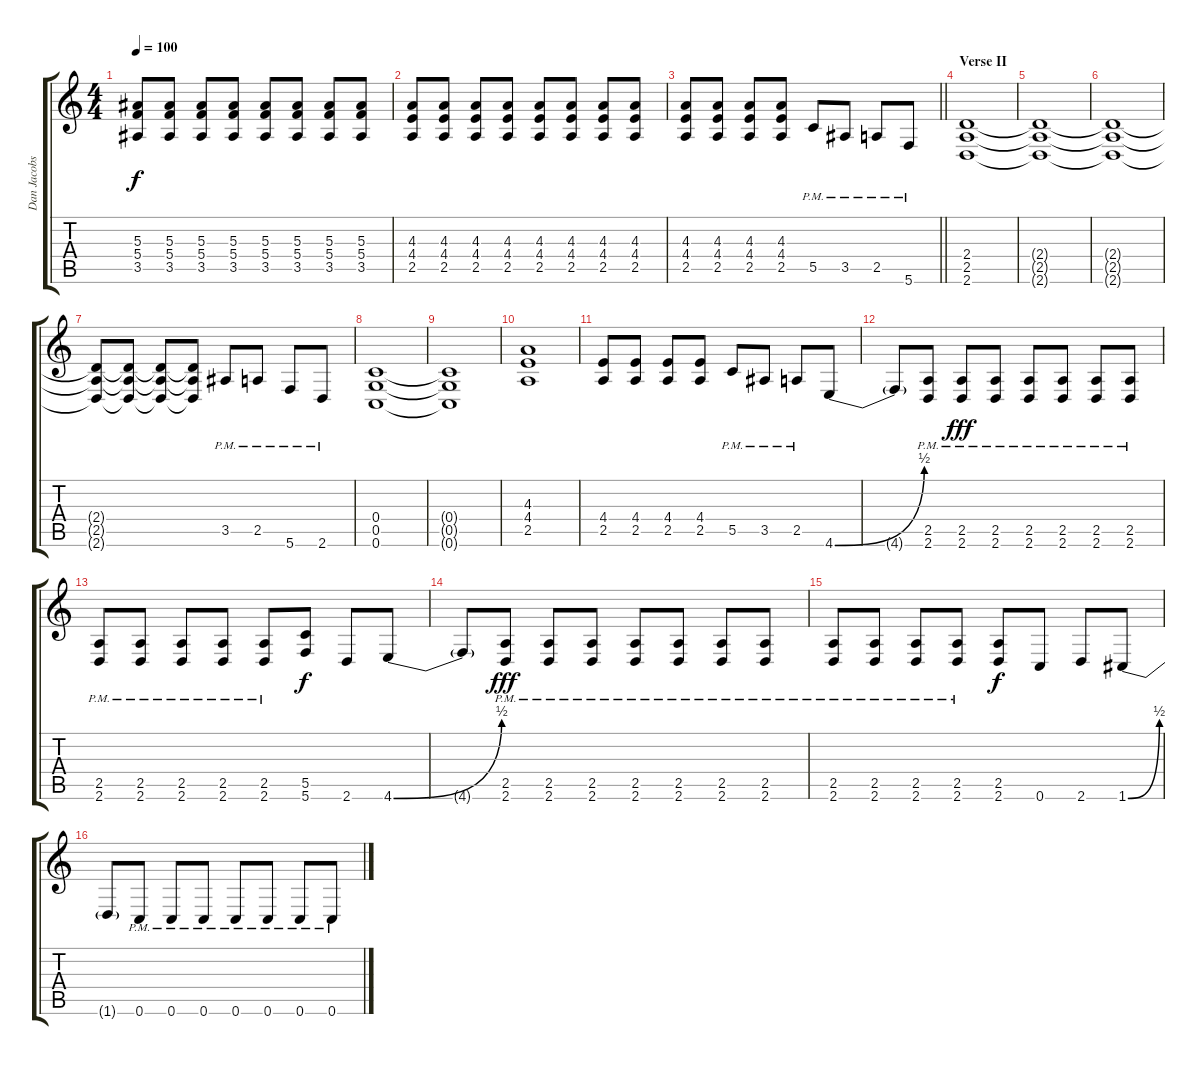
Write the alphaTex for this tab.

\track ("Dan Jacobs" "Dan Jacobs") {instrument distortionguitar}
\staff {score tabs}
\tuning (D4 A3 F3 C3 G2 C2) {hide}
\ts (4 4)
\tempo 100
\clef g2
\ks c
(5.3 5.4 3.5).8{dy f} (5.3 5.4 3.5).8 (5.3 5.4 3.5).8 (5.3 5.4 3.5).8 (5.3 5.4 3.5).8 (5.3 5.4 3.5).8 (5.3 5.4 3.5).8 (5.3 5.4 3.5).8 |
(4.3 4.4 2.5).8 (4.3 4.4 2.5).8 (4.3 4.4 2.5).8 (4.3 4.4 2.5).8 (4.3 4.4 2.5).8 (4.3 4.4 2.5).8 (4.3 4.4 2.5).8 (4.3 4.4 2.5).8 |
\barLineRight lightlight
(4.3 4.4 2.5).8 (4.3 4.4 2.5).8 (4.3 4.4 2.5).8 (4.3 4.4 2.5).8 5.5{pm}.8 3.5{pm}.8 2.5{pm}.8 5.6{pm}.8 |
\section ("" "Verse II")
(2.4 2.5 2.6).1 |
(2.4{t} 2.5{t} 2.6{t}).1 |
(2.4{t} 2.5{t} 2.6{t}).1 |
(2.4{t} 2.5{t} 2.6{t}).8 (2.4{t} 2.5{t} 2.6{t}).8 (2.4{t} 2.5{t} 2.6{t}).8 (2.4{t} 2.5{t} 2.6{t}).8 3.5{pm}.8 2.5{pm}.8 5.6{pm}.8 2.6{pm}.8 |
(0.4 0.5 0.6).1 |
(0.4{t} 0.5{t} 0.6{t}).1 |
(4.3 4.4 2.5).1 |
(4.4 2.5).8 (4.4 2.5).8 (4.4 2.5).8 (4.4 2.5).8 5.5{pm}.8 3.5{pm}.8 2.5{pm}.8 4.6{be (bend 0 0 60 2)}.8 |
4.6{t}.8 (2.5{pm} 2.6{pm}).8 (2.5{pm} 2.6{pm}).8{dy fff} (2.5{pm} 2.6{pm}).8 (2.5{pm} 2.6{pm}).8 (2.5{pm} 2.6{pm}).8 (2.5{pm} 2.6{pm}).8 (2.5{pm} 2.6{pm}).8 |
(2.5{pm} 2.6{pm}).8 (2.5{pm} 2.6{pm}).8 (2.5{pm} 2.6{pm}).8 (2.5{pm} 2.6{pm}).8 (2.5{pm} 2.6{pm}).8 (5.5 5.6).8{dy f} 2.6.8 4.6{be (bend 0 0 60 2)}.8 |
4.6{t}.8 (2.5{pm} 2.6{pm}).8{dy fff} (2.5{pm} 2.6{pm}).8 (2.5{pm} 2.6{pm}).8 (2.5{pm} 2.6{pm}).8 (2.5{pm} 2.6{pm}).8 (2.5{pm} 2.6{pm}).8 (2.5{pm} 2.6{pm}).8 |
(2.5{pm} 2.6{pm}).8 (2.5{pm} 2.6{pm}).8 (2.5{pm} 2.6{pm}).8 (2.5{pm} 2.6{pm}).8 (2.5 2.6).8{dy f} 0.6.8 2.6.8 1.6{be (bend 0 0 60 2)}.8 |
1.6{t}.8 0.6{pm}.8 0.6{pm}.8 0.6{pm}.8 0.6{pm}.8 0.6{pm}.8 0.6{pm}.8 0.6{pm}.8
